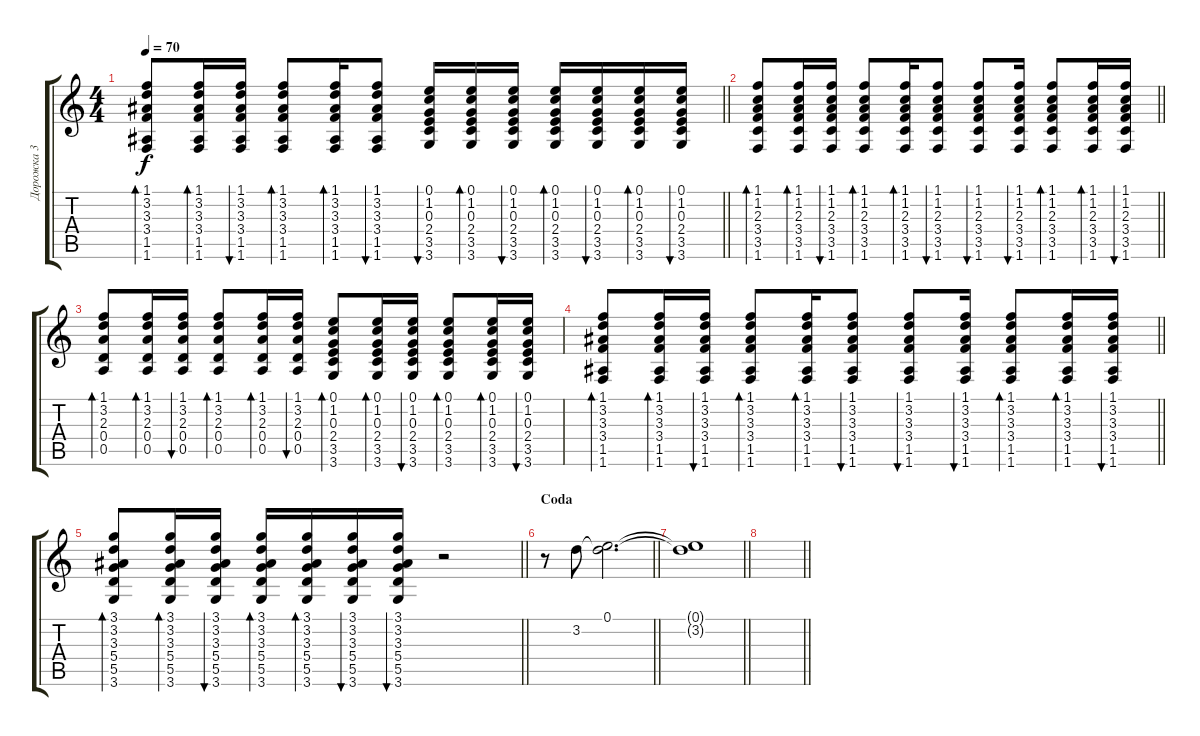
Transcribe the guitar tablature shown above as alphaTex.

\track ("Дорожка 3" "Дорожка 3") {instrument acousticguitarsteel}
\staff {score tabs}
\tuning (E4 B3 G3 D3 A2 E2) {hide}
\ts (4 4)
\tempo 70
\clef g2
\barLineRight lightlight
\ks c
(1.1 3.2 3.3 3.4 1.5 1.6).8{bd 30 dy f} (1.1 3.2 3.3 3.4 1.5 1.6).16{bd 30} (1.1 3.2 3.3 3.4 1.5 1.6).16{bu 30} (1.1 3.2 3.3 3.4 1.5 1.6).8{bd 30} (1.1 3.2 3.3 3.4 1.5 1.6).16{bd 30} (1.1 3.2 3.3 3.4 1.5 1.6).8{bu 30} (0.1 1.2 0.3 2.4 3.5 3.6).16{bu 30} (0.1 1.2 0.3 2.4 3.5 3.6).16{bd 30} (0.1 1.2 0.3 2.4 3.5 3.6).16{bu 30} (0.1 1.2 0.3 2.4 3.5 3.6).16{bd 30} (0.1 1.2 0.3 2.4 3.5 3.6).16{bu 30} (0.1 1.2 0.3 2.4 3.5 3.6).16{bd 30} (0.1 1.2 0.3 2.4 3.5 3.6).16{bu 30} |
\barLineRight lightlight
(1.1 1.2 2.3 3.4 3.5 1.6).8{bd 30} (1.1 1.2 2.3 3.4 3.5 1.6).16{bd 30} (1.1 1.2 2.3 3.4 3.5 1.6).16{bu 30} (1.1 1.2 2.3 3.4 3.5 1.6).8{bd 30} (1.1 1.2 2.3 3.4 3.5 1.6).16{bd 30} (1.1 1.2 2.3 3.4 3.5 1.6).8{bu 30} (1.1 1.2 2.3 3.4 3.5 1.6).8{bu 30} (1.1 1.2 2.3 3.4 3.5 1.6).16{bu 30} (1.1 1.2 2.3 3.4 3.5 1.6).8{bd 30} (1.1 1.2 2.3 3.4 3.5 1.6).16{bd 30} (1.1 1.2 2.3 3.4 3.5 1.6).16{bu 30} |
(1.1 3.2 2.3 0.4 0.5).8{bd 30} (1.1 3.2 2.3 0.4 0.5).16{bd 30} (1.1 3.2 2.3 0.4 0.5).16{bu 30} (1.1 3.2 2.3 0.4 0.5).8{bd 30} (1.1 3.2 2.3 0.4 0.5).16{bd 30} (1.1 3.2 2.3 0.4 0.5).16{bu 30} (0.1 1.2 0.3 2.4 3.5 3.6).8{bd 30} (0.1 1.2 0.3 2.4 3.5 3.6).16{bd 30} (0.1 1.2 0.3 2.4 3.5 3.6).16{bu 30} (0.1 1.2 0.3 2.4 3.5 3.6).8{bd 30} (0.1 1.2 0.3 2.4 3.5 3.6).16{bd 30} (0.1 1.2 0.3 2.4 3.5 3.6).16{bu 30} |
\barLineRight lightlight
(1.1 3.2 3.3 3.4 1.5 1.6).8{bd 30} (1.1 3.2 3.3 3.4 1.5 1.6).16{bd 30} (1.1 3.2 3.3 3.4 1.5 1.6).16{bu 30} (1.1 3.2 3.3 3.4 1.5 1.6).8{bd 30} (1.1 3.2 3.3 3.4 1.5 1.6).16{bd 30} (1.1 3.2 3.3 3.4 1.5 1.6).8{bu 30} (1.1 3.2 3.3 3.4 1.5 1.6).8{bu 30} (1.1 3.2 3.3 3.4 1.5 1.6).16{bu 30} (1.1 3.2 3.3 3.4 1.5 1.6).8{bd 30} (1.1 3.2 3.3 3.4 1.5 1.6).16{bd 30} (1.1 3.2 3.3 3.4 1.5 1.6).16{bu 30} |
\barLineRight lightlight
(3.1 3.2 3.3 5.4 5.5 3.6).8{bd 30} (3.1 3.2 3.3 5.4 5.5 3.6).16{bd 30} (3.1 3.2 3.3 5.4 5.5 3.6).16{bu 30} (3.1 3.2 3.3 5.4 5.5 3.6).16{bd 30} (3.1 3.2 3.3 5.4 5.5 3.6).16{bd 30} (3.1 3.2 3.3 5.4 5.5 3.6).16{bu 30} (3.1 3.2 3.3 5.4 5.5 3.6).16{bu 30} r.2 |
\section ("" "Coda")
\barLineRight lightlight
r.8 3.2.8 (0.1 3.2{t}).2{d} |
\barLineRight lightlight
(0.1{t} 3.2{t}).1 |
\barLineRight lightlight
